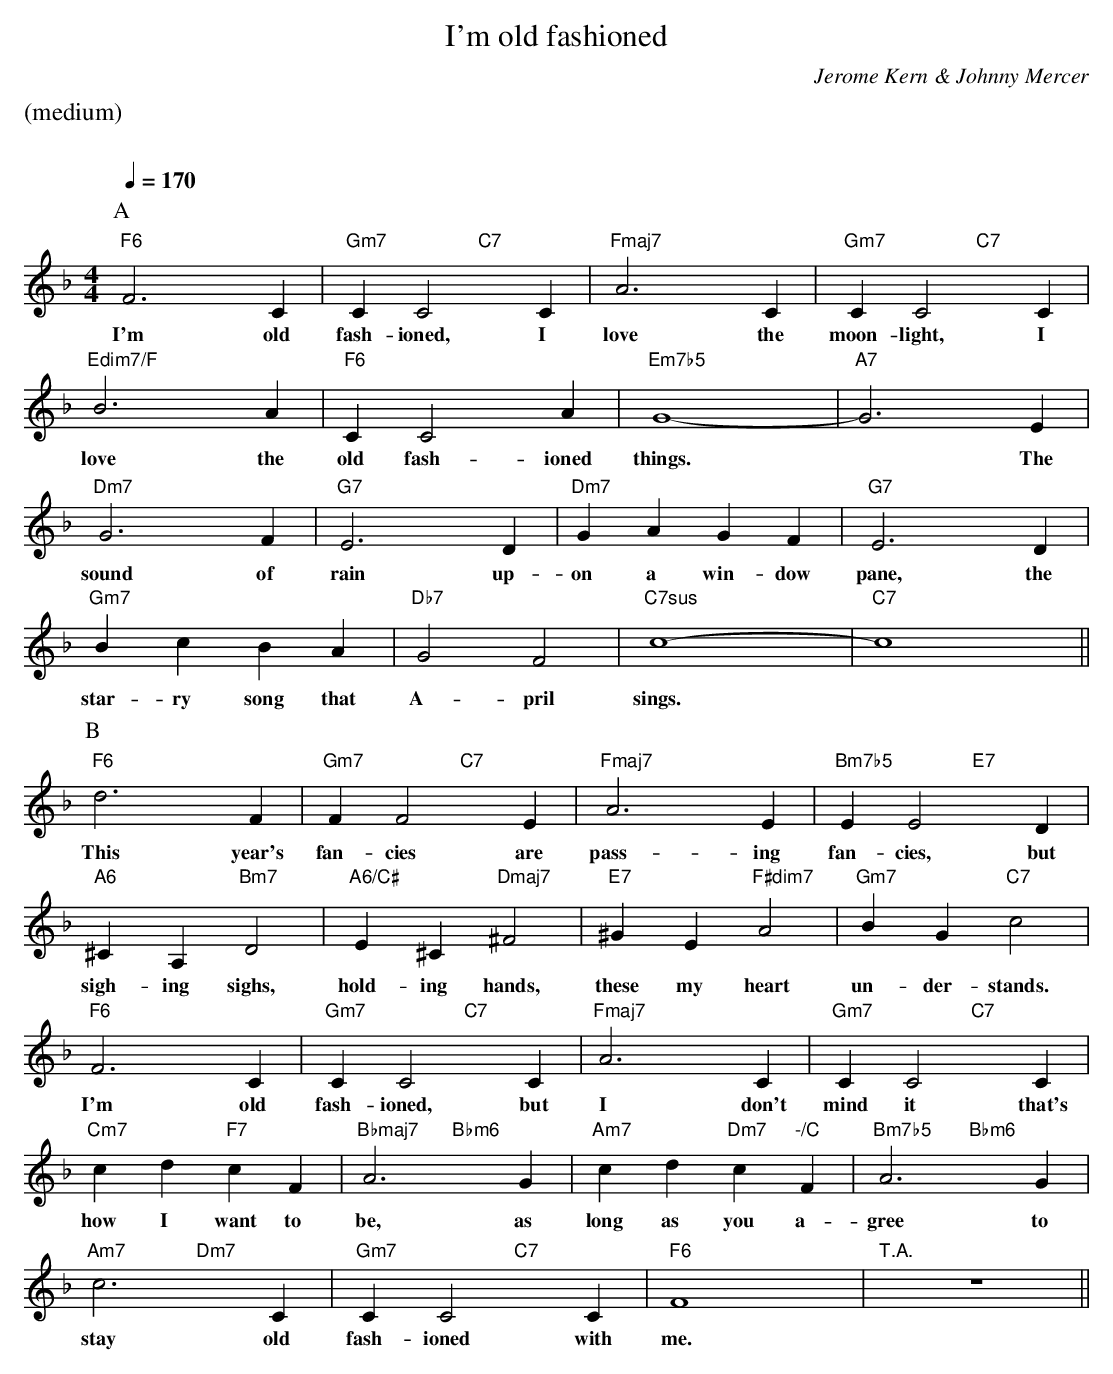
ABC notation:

X:1
T:I'm old fashioned
M:4/4
L:1/4
C:Jerome Kern & Johnny Mercer
Q:1/4=170
%%staves (chords melody)
K:F
%%text (medium)
%%vskip 20
P:A
V:chords
"F6"x2 x2 | "Gm7"x2 "C7"x2 | "Fmaj7"x2 x2 | "Gm7"x2 "C7"x2 |
"Edim7/F"x2 x2 | "F6"x2 x2 | "Em7b5"x2 x2 | "A7"x2 x2 |
"Dm7"x2 x2 | "G7"x2 x2 | "Dm7"x2 x2 | "G7"x2 x2 |
"Gm7"x2 x2 | "Db7"x2 x2 | "C7sus"x2 x2 | "C7"x2 x2 ||
V:melody
F3C | CC2C | A3C | CC2C |
w:I'm old fash-ioned, I love the moon-light, I
B3A | CC2A | G4- | G3E |
w:love the old fash-ioned things. * The
G3F | E3D | GAGF | E3D |
w:sound of rain up-on a win-dow pane, the
BcBA | G2F2 | c4- | c4 ||
w:star-ry song that A-pril sings.*
P:B
V:chords
"F6"x2 x2 | "Gm7"x2 "C7"x2 | "Fmaj7"x2 x2 | "Bm7b5"x2 "E7"x2 |
"A6"x2 "Bm7"x2 | "A6/C#"x2 "Dmaj7"x2 | "E7"x2 "F#dim7"x2 | "Gm7"x2 "C7"x2 |
"F6"x2 x2 | "Gm7"x2 "C7"x2 | "Fmaj7"x2 x2 | "Gm7"x2 "C7"x2 |
"Cm7"x2 "F7"x2 | "Bbmaj7"x2 "Bbm6"x2 | "Am7"x2 "Dm7"x"-/C"x | "Bm7b5"x2 "Bbm6"x2 |
"Am7"x2 "Dm7"x2 | "Gm7"x2 "C7"x2 | "F6"x2 x2 | "T.A."x2 x2 ||
V:melody
d3F | FF2E | A3E | EE2D |
w:This year's fan-cies are pass-ing fan-cies, but
^CA,D2 | E^C^F2 | ^GEA2 | BGc2 |
w:sigh-ing sighs, hold-ing hands, these my heart un-der-stands.
F3C | CC2C | A3C | CC2C |
w:I'm old fash-ioned, but I don't mind it that's
cdcF | A3G | cdcF | A3G |
w:how I want to be, as long as you a-gree to
c3C | CC2C | F4 | z4 |]
w:stay old fash-ioned with me.
